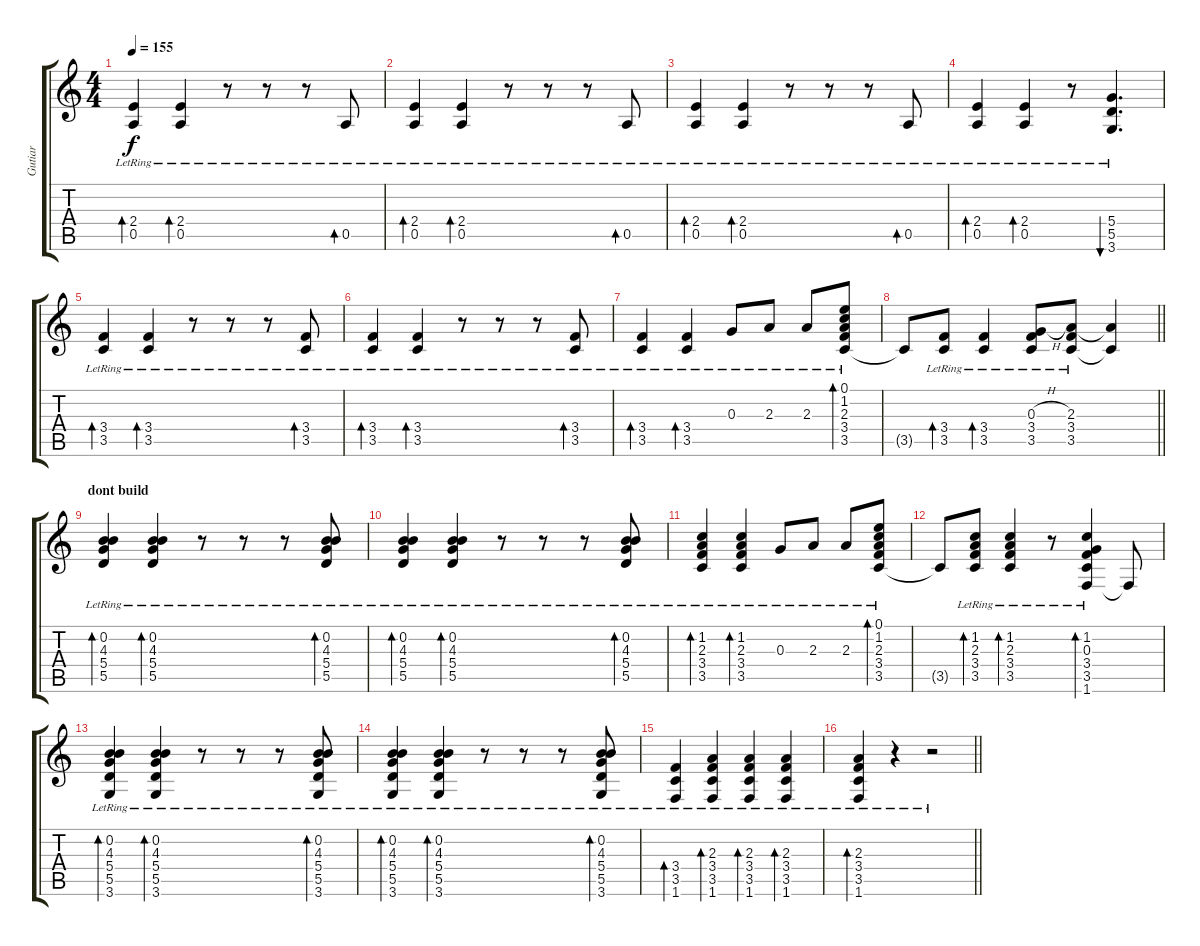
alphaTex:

\track ("Gutiar" "Gutiar") {instrument acousticguitarsteel}
\staff {score tabs}
\tuning (E4 B3 G3 D3 A2 E2) {hide}
\ts (4 4)
\tempo 155
\clef g2
\ks c
(2.4{lr} 0.5{lr}).4{bd 60 dy f} (2.4{lr} 0.5{lr}).4{bd 60} r.8 r.8 r.8 0.5{lr}.8{bd 60} |
(2.4{lr} 0.5{lr}).4{bd 60} (2.4{lr} 0.5{lr}).4{bd 60} r.8 r.8 r.8 0.5{lr}.8{bd 60} |
(2.4{lr} 0.5{lr}).4{bd 60} (2.4{lr} 0.5{lr}).4{bd 60} r.8 r.8 r.8 0.5{lr}.8{bd 60} |
(2.4{lr} 0.5{lr}).4{bd 60} (2.4{lr} 0.5{lr}).4{bd 60} r.8 (5.4{lr} 5.5 3.6{lr}).4{d bu 60} |
(3.4{lr} 3.5{lr}).4{bd 60} (3.4{lr} 3.5{lr}).4{bd 60} r.8 r.8 r.8 (3.4{lr} 3.5{lr}).8{bd 60} |
(3.4{lr} 3.5{lr}).4{bd 60} (3.4{lr} 3.5{lr}).4{bd 60} r.8 r.8 r.8 (3.4{lr} 3.5{lr}).8{bd 60} |
(3.4{lr} 3.5{lr}).4{bd 60} (3.4{lr} 3.5{lr}).4{bd 60} 0.3{lr}.8 2.3{lr}.8 2.3{lr}.8 (0.1 1.2 2.3 3.4{lr} 3.5{lr}).8{bd 60} |
\barLineRight lightlight
3.5{t}.8 (3.4{lr} 3.5{lr}).8{bd 60} (3.4{lr} 3.5{lr}).4{bd 60} (0.3{h lr} 3.4{lr} 3.5{lr}).8 (2.3{lr} 3.4{lr} 3.5{lr}).8 (2.3{t} 3.5{t}).4 |
\section ("" "dont build")
(0.2{lr} 4.3{lr} 5.4{lr} 5.5{lr}).4{bd 60} (0.2{lr} 4.3{lr} 5.4{lr} 5.5{lr}).4{bd 60} r.8 r.8 r.8 (0.2{lr} 4.3{lr} 5.4{lr} 5.5{lr}).8{bd 60} |
(0.2{lr} 4.3{lr} 5.4{lr} 5.5{lr}).4{bd 60} (0.2{lr} 4.3{lr} 5.4{lr} 5.5{lr}).4{bd 60} r.8 r.8 r.8 (0.2{lr} 4.3{lr} 5.4{lr} 5.5{lr}).8{bd 60} |
(1.2{lr} 2.3{lr} 3.4{lr} 3.5{lr}).4{bd 60} (1.2{lr} 2.3{lr} 3.4{lr} 3.5{lr}).4{bd 60} 0.3{lr}.8 2.3{lr}.8 2.3{lr}.8 (0.1{lr} 1.2{lr} 2.3{lr} 3.4{lr} 3.5{lr}).8{bd 60} |
3.5{t}.8 (1.2{lr} 2.3{lr} 3.4{lr} 3.5{lr}).8{bd 60} (1.2{lr} 2.3{lr} 3.4{lr} 3.5{lr}).4{bd 60} r.8 (1.2{lr} 0.3{lr} 3.4{lr} 3.5{lr} 1.6{lr}).4{bd 60} 1.6{t}.8 |
(0.2{lr} 4.3{lr} 5.4{lr} 5.5{lr} 3.6{lr}).4{bd 60} (0.2{lr} 4.3{lr} 5.4{lr} 5.5{lr} 3.6{lr}).4{bd 60} r.8 r.8 r.8 (0.2{lr} 4.3{lr} 5.4{lr} 5.5{lr} 3.6{lr}).8{bd 60} |
(0.2{lr} 4.3{lr} 5.4{lr} 5.5{lr} 3.6{lr}).4{bd 60} (0.2{lr} 4.3{lr} 5.4{lr} 5.5{lr} 3.6{lr}).4{bd 60} r.8 r.8 r.8 (0.2{lr} 4.3{lr} 5.4{lr} 5.5{lr} 3.6{lr}).8{bd 60} |
(3.4{lr} 3.5{lr} 1.6{lr}).4{bd 60} (2.3{lr} 3.4{lr} 3.5{lr} 1.6{lr}).4{bd 60} (2.3{lr} 3.4{lr} 3.5{lr} 1.6{lr}).4{bd 60} (2.3{lr} 3.4{lr} 3.5{lr} 1.6{lr}).4{bd 60} |
\barLineRight lightlight
(2.3{lr} 3.4{lr} 3.5{lr} 1.6{lr}).4{bd 60} r.4 r.2
